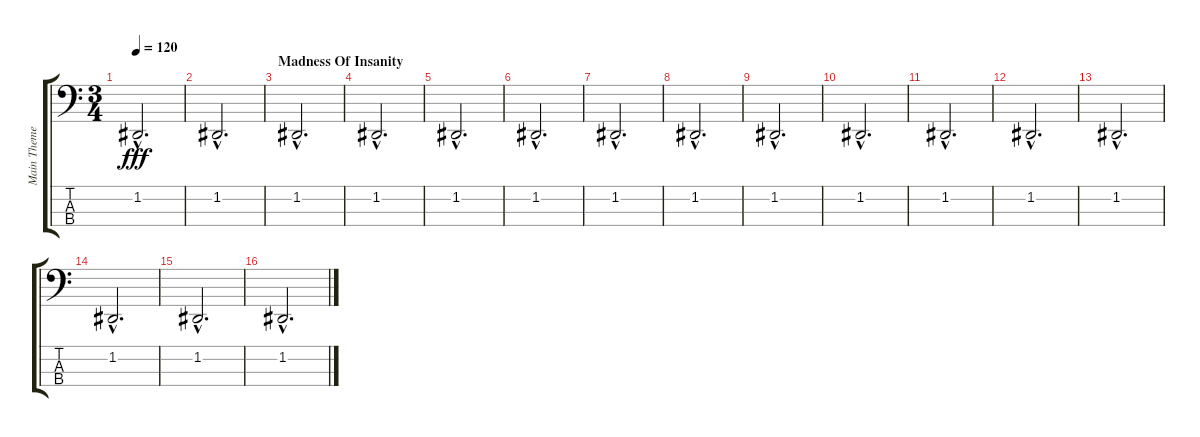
\track ("Main Theme" "Main Theme") {instrument rockorgan}
\staff {score tabs}
\tuning (G2 D2 A1 E1) {hide}
\ts (3 4)
\tempo 120
\clef f4
\ks c
1.2{hac}.2{d dy fff} |
1.2{hac}.2{d} |
\section ("" "Madness Of Insanity")
1.2{hac}.2{d} |
1.2{hac}.2{d} |
1.2{hac}.2{d} |
1.2{hac}.2{d} |
1.2{hac}.2{d} |
1.2{hac}.2{d} |
1.2{hac}.2{d} |
1.2{hac}.2{d} |
1.2{hac}.2{d} |
1.2{hac}.2{d} |
1.2{hac}.2{d} |
1.2{hac}.2{d} |
1.2{hac}.2{d} |
1.2{hac}.2{d}
